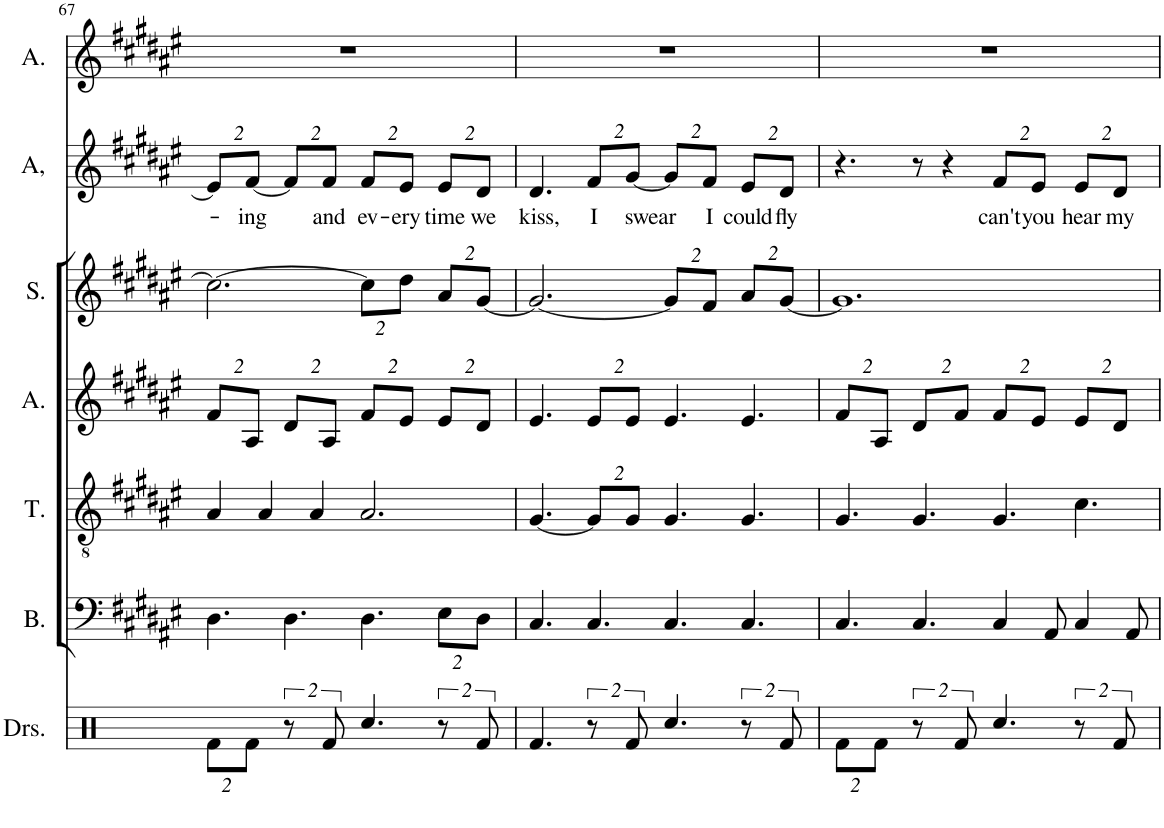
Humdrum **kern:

**kern	**kern	**kern	**kern	**kern	**kern	**text	**kern
*part7	*part6	*part5	*part4	*part3	*part2	*part2	*part1
*staff7	*staff6	*staff5	*staff4	*staff3	*staff2	*staff2	*staff1
*I"Drumset	*I"Bass	*I"Tenor	*I"Alto	*I"Soprano	*I"Alto	*	*I"Alto
*I'Drs.	*I'B.	*I'T.	*I'A.	*I'S.	*I'A,	*	*I'A.
!!LO:PB:g=z
*clefX	*clefF4	*clefGv2	*clefG2	*clefG2	*clefG2	*	*clefG2
*k[]	*k[f#c#g#d#a#e#]	*k[f#c#g#d#a#e#]	*k[f#c#g#d#a#e#]	*k[f#c#g#d#a#e#]	*k[f#c#g#d#a#e#]	*	*k[f#c#g#d#a#e#]
*M12/8	*M12/8	*M12/8	*M12/8	*M12/8	*M12/8	*	*M12/8
*Xbrackettup	*	*	*Xbrackettup	*	*	*	*
=67	=67	=67	=67	=67	=67	=67	=67
16%3Rf\L	4.D#\	4A#/	16%3f#/L	2.cc#\_	16%3e#/L]	.	1.r
!	!	!	!	!	!	!LO:LY:b	!
16%3Rf\J	.	.	16%3A#/J	.	[4.f#/	-ing	.
.	.	4A#/	.	.	.	.	.
*brackettup	*	*	*	*	*	*	*
16%3r	4.D#\	.	16%3d#/L	.	.	.	.
.	.	4A#/	.	.	.	.	.
*	*	*	*	*	*Xbrackettup	*	*
!	!	!	!	!	!	!LO:LY:b	!
16%3Rf/	.	.	16%3A#/J	.	16%3f#/J	and	.
*	*	*	*	*Xbrackettup	*	*	*
!	!	!	!	!	!	!LO:LY:b	!
4.Rcc/	4.D#\	2.A#/	16%3f#/L	16%3cc#\L]	16%3f#/L	ev-	.
!	!	!	!	!	!	!LO:LY:b	!
.	.	.	16%3e#/J	16%3dd#\J	16%3e#/J	-ery	.
*	*Xbrackettup	*	*	*	*	*	*
!	!	!	!	!	!	!LO:LY:b	!
16%3r	16%3E#\L	.	16%3e#/L	16%3a#/L	16%3e#/L	time	.
!	!	!	!	!	!	!LO:LY:b	!
16%3Rf/	16%3D#\J	.	16%3d#/J	[16%3g#/J	16%3d#/J	we	.
=68	=68	=68	=68	=68	=68	=68	=68
!	!	!	!	!	!	!LO:LY:b	!
4.Rf/	4.C#/	[4.G#/	4.e#/	2.g#/_	4.d#/	kiss,	1.r
*	*	*Xbrackettup	*	*	*	*	*
!	!	!	!	!	!	!LO:LY:b	!
16%3r	4.C#/	16%3G#/L]	16%3e#/L	.	16%3f#/L	I	.
!	!	!	!	!	!	!LO:LY:b	!
16%3Rf/	.	16%3G#/J	16%3e#/J	.	[4.g#/	swear	.
4.Rcc/	4.C#/	4.G#/	4.e#/	16%3g#/L]	.	.	.
!	!	!	!	!	!	!LO:LY:b	!
.	.	.	.	16%3f#/J	16%3f#/J	I	.
!	!	!	!	!	!	!LO:LY:b	!
16%3r	4.C#/	4.G#/	4.e#/	16%3a#/L	16%3e#/L	could	.
!	!	!	!	!	!	!LO:LY:b	!
16%3Rf/	.	.	.	[16%3g#/J	16%3d#/J	fly	.
=69	=69	=69	=69	=69	=69	=69	=69
*Xbrackettup	*	*	*	*	*	*	*
16%3Rf\L	4.C#/	4.G#/	16%3f#/L	1.g#]	4.r	.	1.r
16%3Rf\J	.	.	16%3A#/J	.	.	.	.
*brackettup	*	*	*	*	*	*	*
16%3r	4.C#/	4.G#/	16%3d#/L	.	8r	.	.
.	.	.	.	.	4r	.	.
16%3Rf/	.	.	16%3f#/J	.	.	.	.
!	!	!	!	!	!	!LO:LY:b	!
4.Rcc/	4C#/	4.G#/	16%3f#/L	.	16%3f#/L	can't	.
!	!	!	!	!	!	!LO:LY:b	!
.	.	.	16%3e#/J	.	16%3e#/J	you	.
.	8AA#/	.	.	.	.	.	.
!	!	!	!	!	!	!LO:LY:b	!
16%3r	4C#/	4.c#\	16%3e#/L	.	16%3e#/L	hear	.
!	!	!	!	!	!	!LO:LY:b	!
16%3Rf/	.	.	16%3d#/J	.	16%3d#/J	my	.
.	8AA#/	.	.	.	.	.	.
=	=	=	=	=	=	=	=
*-	*-	*-	*-	*-	*-	*-	*-
